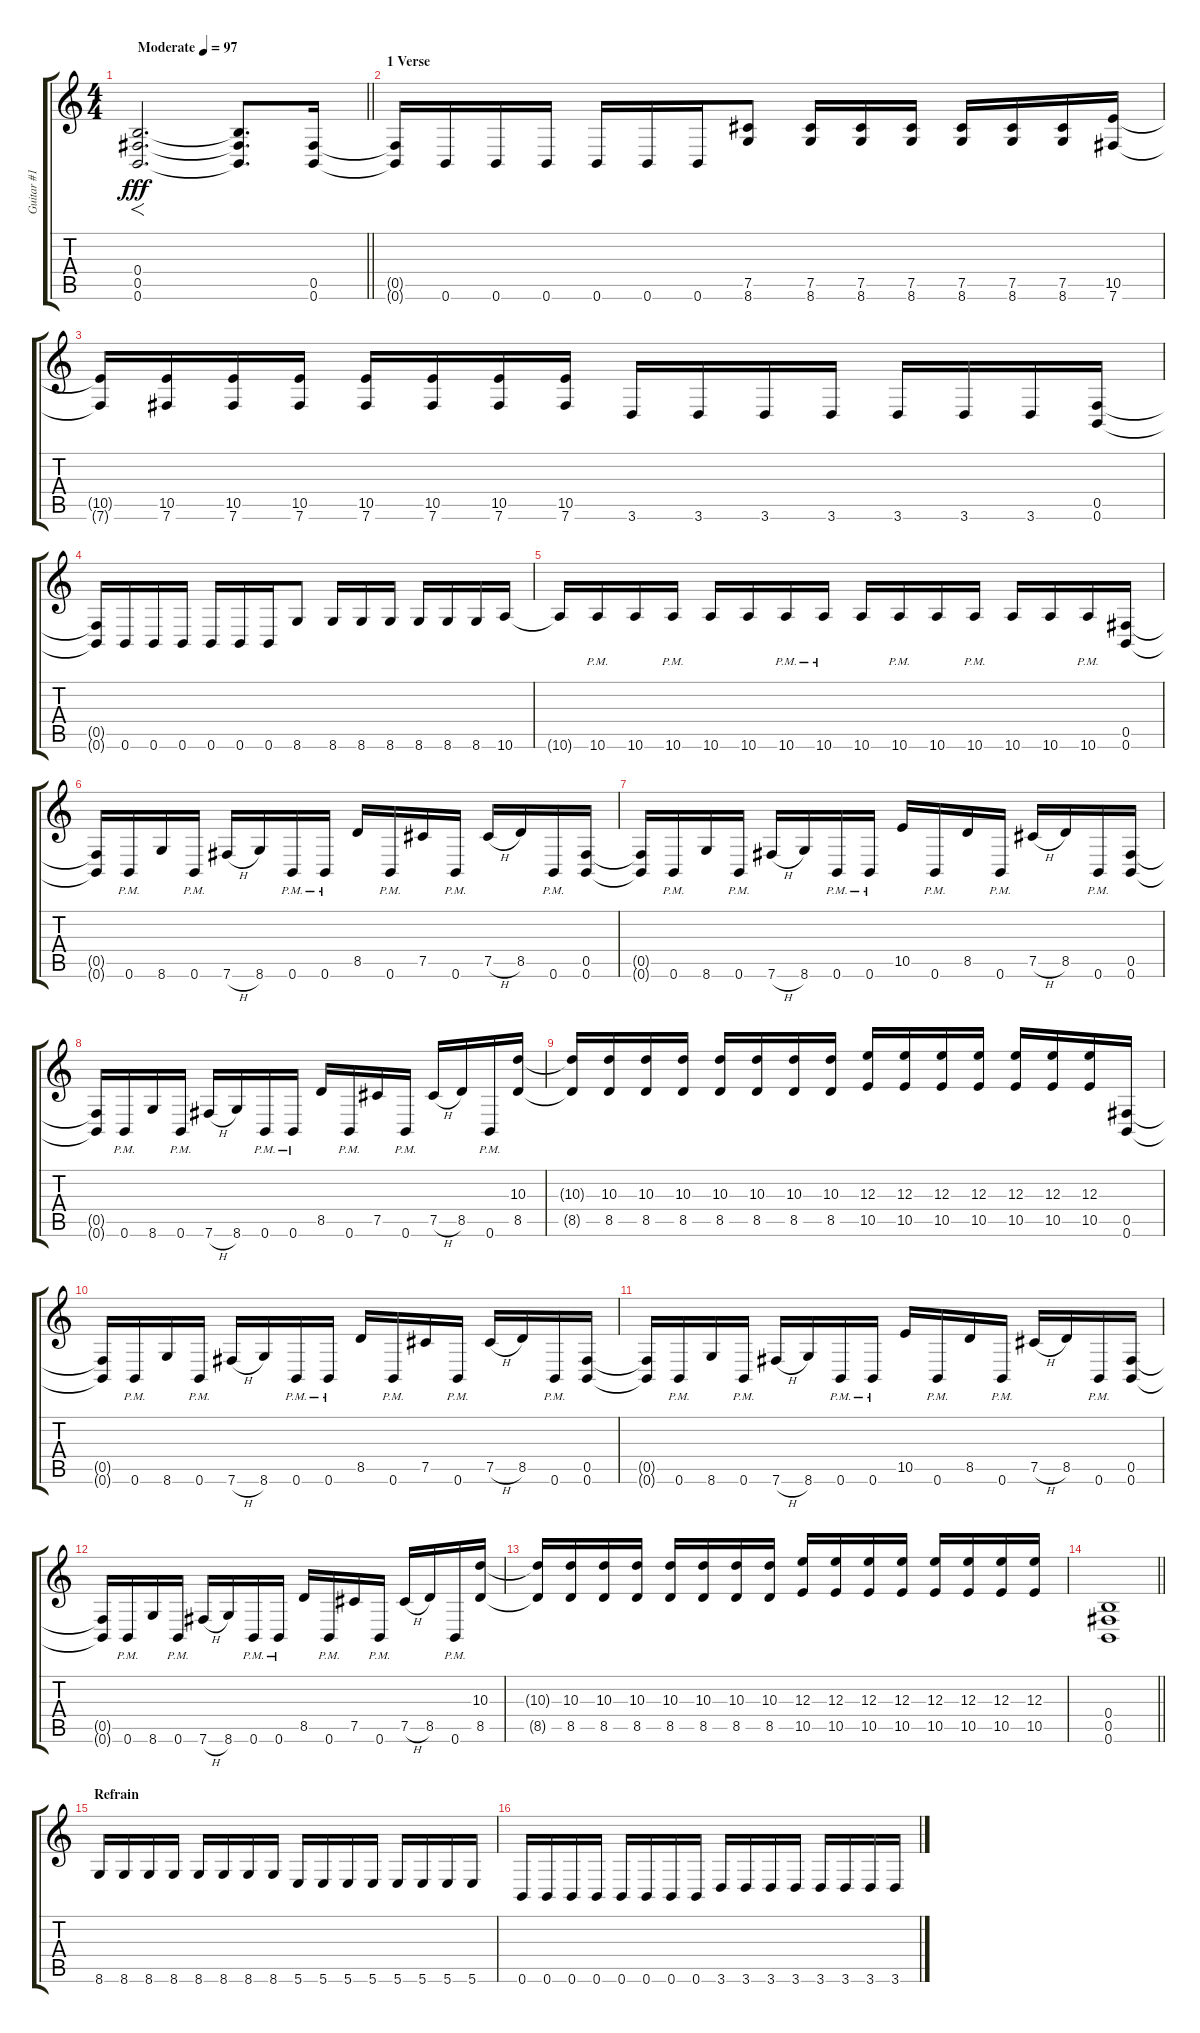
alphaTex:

\track ("Guitar #1" "Guitar #1") {instrument overdrivenguitar}
\staff {score tabs}
\tuning (Db4 Ab3 E3 B2 Gb2 B1) {hide}
\ts (4 4)
\tempo (97 "Moderate")
\clef g2
\barLineRight lightlight
\ks c
(0.4 0.5 0.6).2{f d dy fff instrument overdrivenguitar} (0.4{t} 0.5{t} 0.6{t}).8{d} (0.5 0.6).16 |
\section ("" "1 Verse")
(0.5{t} 0.6{t}).16 0.6.16 0.6.16 0.6.16 0.6.16 0.6.16 0.6.16 (7.5 8.6).8 (7.5 8.6).16 (7.5 8.6).16 (7.5 8.6).16 (7.5 8.6).16 (7.5 8.6).16 (7.5 8.6).16 (10.5 7.6).16 |
(10.5{t} 7.6{t}).16 (10.5 7.6).16 (10.5 7.6).16 (10.5 7.6).16 (10.5 7.6).16 (10.5 7.6).16 (10.5 7.6).16 (10.5 7.6).16 3.6.16 3.6.16 3.6.16 3.6.16 3.6.16 3.6.16 3.6.16 (0.5 0.6).16 |
(0.5{t} 0.6{t}).16 0.6.16 0.6.16 0.6.16 0.6.16 0.6.16 0.6.16 8.6.8 8.6.16 8.6.16 8.6.16 8.6.16 8.6.16 8.6.16 10.6.16 |
10.6{t}.16 10.6{pm}.16 10.6.16 10.6{pm}.16 10.6.16 10.6.16 10.6{pm}.16 10.6{pm}.16 10.6.16 10.6{pm}.16 10.6.16 10.6{pm}.16 10.6.16 10.6.16 10.6{pm}.16 (0.5 0.6).16 |
(0.5{t} 0.6{t}).16 0.6{pm}.16 8.6.16 0.6{pm}.16 7.6{h}.16 8.6.16 0.6{pm}.16 0.6{pm}.16 8.5.16 0.6{pm}.16 7.5.16 0.6{pm}.16 7.5{h}.16 8.5.16 0.6{pm}.16 (0.5 0.6).16 |
(0.5{t} 0.6{t}).16 0.6{pm}.16 8.6.16 0.6{pm}.16 7.6{h}.16 8.6.16 0.6{pm}.16 0.6{pm}.16 10.5.16 0.6{pm}.16 8.5.16 0.6{pm}.16 7.5{h}.16 8.5.16 0.6{pm}.16 (0.5 0.6).16 |
(0.5{t} 0.6{t}).16 0.6{pm}.16 8.6.16 0.6{pm}.16 7.6{h}.16 8.6.16 0.6{pm}.16 0.6{pm}.16 8.5.16 0.6{pm}.16 7.5.16 0.6{pm}.16 7.5{h}.16 8.5.16 0.6{pm}.16 (10.3 8.5).16 |
(10.3{t} 8.5{t}).16 (10.3 8.5).16 (10.3 8.5).16 (10.3 8.5).16 (10.3 8.5).16 (10.3 8.5).16 (10.3 8.5).16 (10.3 8.5).16 (12.3 10.5).16 (12.3 10.5).16 (12.3 10.5).16 (12.3 10.5).16 (12.3 10.5).16 (12.3 10.5).16 (12.3 10.5).16 (0.5 0.6).16 |
(0.5{t} 0.6{t}).16 0.6{pm}.16 8.6.16 0.6{pm}.16 7.6{h}.16 8.6.16 0.6{pm}.16 0.6{pm}.16 8.5.16 0.6{pm}.16 7.5.16 0.6{pm}.16 7.5{h}.16 8.5.16 0.6{pm}.16 (0.5 0.6).16 |
(0.5{t} 0.6{t}).16 0.6{pm}.16 8.6.16 0.6{pm}.16 7.6{h}.16 8.6.16 0.6{pm}.16 0.6{pm}.16 10.5.16 0.6{pm}.16 8.5.16 0.6{pm}.16 7.5{h}.16 8.5.16 0.6{pm}.16 (0.5 0.6).16 |
(0.5{t} 0.6{t}).16 0.6{pm}.16 8.6.16 0.6{pm}.16 7.6{h}.16 8.6.16 0.6{pm}.16 0.6{pm}.16 8.5.16 0.6{pm}.16 7.5.16 0.6{pm}.16 7.5{h}.16 8.5.16 0.6{pm}.16 (10.3 8.5).16 |
(10.3{t} 8.5{t}).16 (10.3 8.5).16 (10.3 8.5).16 (10.3 8.5).16 (10.3 8.5).16 (10.3 8.5).16 (10.3 8.5).16 (10.3 8.5).16 (12.3 10.5).16 (12.3 10.5).16 (12.3 10.5).16 (12.3 10.5).16 (12.3 10.5).16 (12.3 10.5).16 (12.3 10.5).16 (12.3 10.5).16 |
\barLineRight lightlight
(0.4 0.5 0.6).1 |
\section ("" "Refrain")
8.6.16 8.6.16 8.6.16 8.6.16 8.6.16 8.6.16 8.6.16 8.6.16 5.6.16 5.6.16 5.6.16 5.6.16 5.6.16 5.6.16 5.6.16 5.6.16 |
0.6.16 0.6.16 0.6.16 0.6.16 0.6.16 0.6.16 0.6.16 0.6.16 3.6.16 3.6.16 3.6.16 3.6.16 3.6.16 3.6.16 3.6.16 3.6.16
